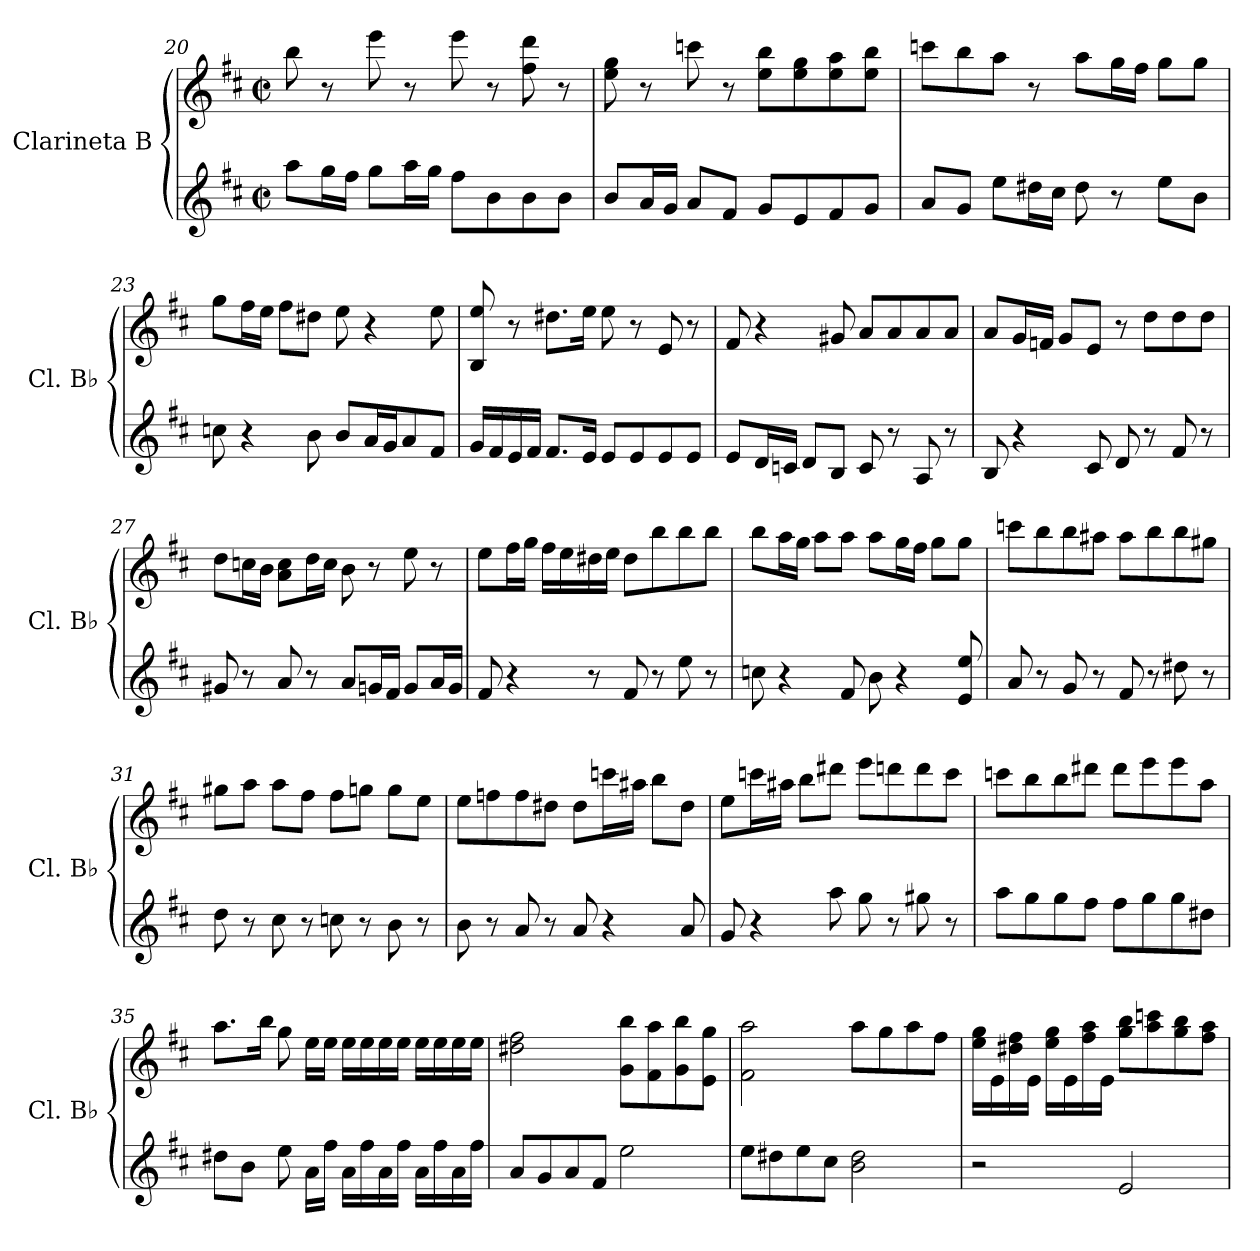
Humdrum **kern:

**kern	**kern
*part2	*part1
*staff2	*staff1
*I"Clarineta Bb	*I"Clarineta Bb
*I'Cl. Bb	*I'Cl. Bb
!!LO:LB:g=z
*clefG2	*clefG2
*ITrd1c2	*ITrd1c2
*k[]	*k[]
*M2/2	*M2/2
*met(c|)	*met(c|)
=20	=20
8gg\L	8aa\
16ff\L	8r
16ee\JJ	.
8ff\L	8ddd\
16gg\L	8r
16ff\JJ	.
8ee\L	8ddd\
8a\	8r
8a\	8ee\ 8ccc\
8a\J	8r
=21	=21
8a/L	8dd\ 8ff\
16g/L	8r
16f/JJ	.
8g/L	8bb-X\
8e/J	8r
8f/L	8dd\ 8aa\L
8d/	8dd\ 8ff\
8e/	8dd\ 8gg\
8f/J	8dd\ 8aa\J
=22	=22
8g/L	8bb-X\L
8f/J	8aa\
8dd\L	8gg\J
16cc#X\L	8r
16b\JJ	.
8cc#\	8gg\L
8r	16ff\L
.	16ee\JJ
8dd\L	8ff\L
8a\J	8ff\J
!!LO:LB:g=z
=23	=23
8b-X\	8ff\L
4r	16ee\L
.	16dd\JJ
.	8ee\L
8a\	8cc#X\J
8a/L	8dd\
16g/L	4r
16f/J	.
8g/	.
8e/J	8dd\
=24	=24
16f/LL	8A/ 8dd/
16e/	.
16d/	8r
16e/JJ	.
8.e/L	8.cc#X\L
16d/Jk	16dd\Jk
8d/L	8dd\
8d/	8r
8d/	8d/
8d/J	8r
=25	=25
8d/L	8e/
16c/L	4r
16B-X/JJ	.
8c/L	.
8A/J	8f#X/
8B-/	8g/L
8r	8g/
8G/	8g/
8r	8g/J
!!LO:LB:g=z
=26	=26
8A/	8g/L
4r	16f/L
.	16e-X/JJ
.	8f/L
8B/	8d/J
8c/	8r
8r	8cc\L
8e/	8cc\
8r	8cc\J
=27	=27
8f#X/	8cc\L
8r	16b-X\L
.	16a\JJ
8g/	8g\ 8b-\L
8r	16cc\L
.	16b-\JJ
8g/L	8a\
16fn/L	8r
16e/JJ	.
8f/L	8dd\
16g/L	8r
16f/JJ	.
=28	=28
8e/	8dd\L
4r	16ee\L
.	16ff\JJ
.	16ee\LL
.	16dd\
8r	16cc#X\
.	16dd\JJ
8e/	8cc#\L
8r	8aa\
8dd\	8aa\
8r	8aa\J
!!LO:PB:g=z
=29	=29
8b-X\	8aa\L
4r	16gg\L
.	16ff\JJ
.	8gg\L
8e/	8gg\J
8a\	8gg\L
4r	16ff\L
.	16ee\JJ
.	8ff\L
8d/ 8dd/	8ff\J
=30	=30
8g/	8bb-X\L
8r	8aa\
8f/	8aa\
8r	8gg#X\J
8e/	8gg#\L
8r	8aa\
8cc#X\	8aa\
8r	8ff#X\J
=31	=31
8cc\	8ff#X\L
8r	8gg\J
8b\	8gg\L
8r	8ee\J
8b-X\	8ee\L
8r	8ffn\J
8a\	8ff\L
8r	8dd\J
!!LO:LB:g=z
=32	=32
8a\	8dd\L
8r	8ee-X\
8g/	8ee-\
8r	8cc#X\J
8g/	8cc#\L
4r	16bb-X\L
.	16gg#X\JJ
.	8aa\L
8g/	8cc#\J
=33	=33
8f/	8dd\L
4r	16bb-X\L
.	16gg#X\JJ
.	8aa\L
8gg\	8ccc#X\J
8ff\	8ddd\L
8r	8cccn\
8ff#X\	8ccc\
8r	8bb-\J
=34	=34
8gg\L	8bb-X\L
8ff\	8aa\
8ff\	8aa\
8ee\J	8ccc#X\J
8ee\L	8ccc#\L
8ff\	8ddd\
8ff\	8ddd\
8cc#X\J	8gg\J
!!LO:LB:g=z
=35	=35
8cc#X\L	8.gg\L
8a\J	.
.	16aa\Jk
8dd\	8ff\
16g\LL	16dd\LL
16ee\JJ	16dd\JJ
16g\LL	16dd\LL
16ee\	16dd\
16g\	16dd\
16ee\JJ	16dd\JJ
16g\LL	16dd\LL
16ee\	16dd\
16g\	16dd\
16ee\JJ	16dd\JJ
=36	=36
8g/L	2cc#X\ 2ee\
8f/	.
8g/	.
8e/J	.
2dd\	8f\ 8aa\L
.	8e\ 8gg\
.	8f\ 8aa\
.	8d\ 8ff\J
=37	=37
8dd\L	2e\ 2gg\
8cc#X\	.
8dd\	.
8b\J	.
2a\ 2cc#\	8gg\L
.	8ff\
.	8gg\
.	8ee\J
!!LO:LB:g=z
=38	=38
2r	16dd\ 16ff\LL
.	16d\
.	16cc#X\ 16ee\
.	16d\JJ
.	16dd\ 16ff\LL
.	16d\
.	16ee\ 16gg\
.	16d\JJ
2d/	8ff\ 8aa\L
.	8gg\ 8bb-X\
.	8ff\ 8aa\
.	8ee\ 8gg\J
=	=
*-	*-
